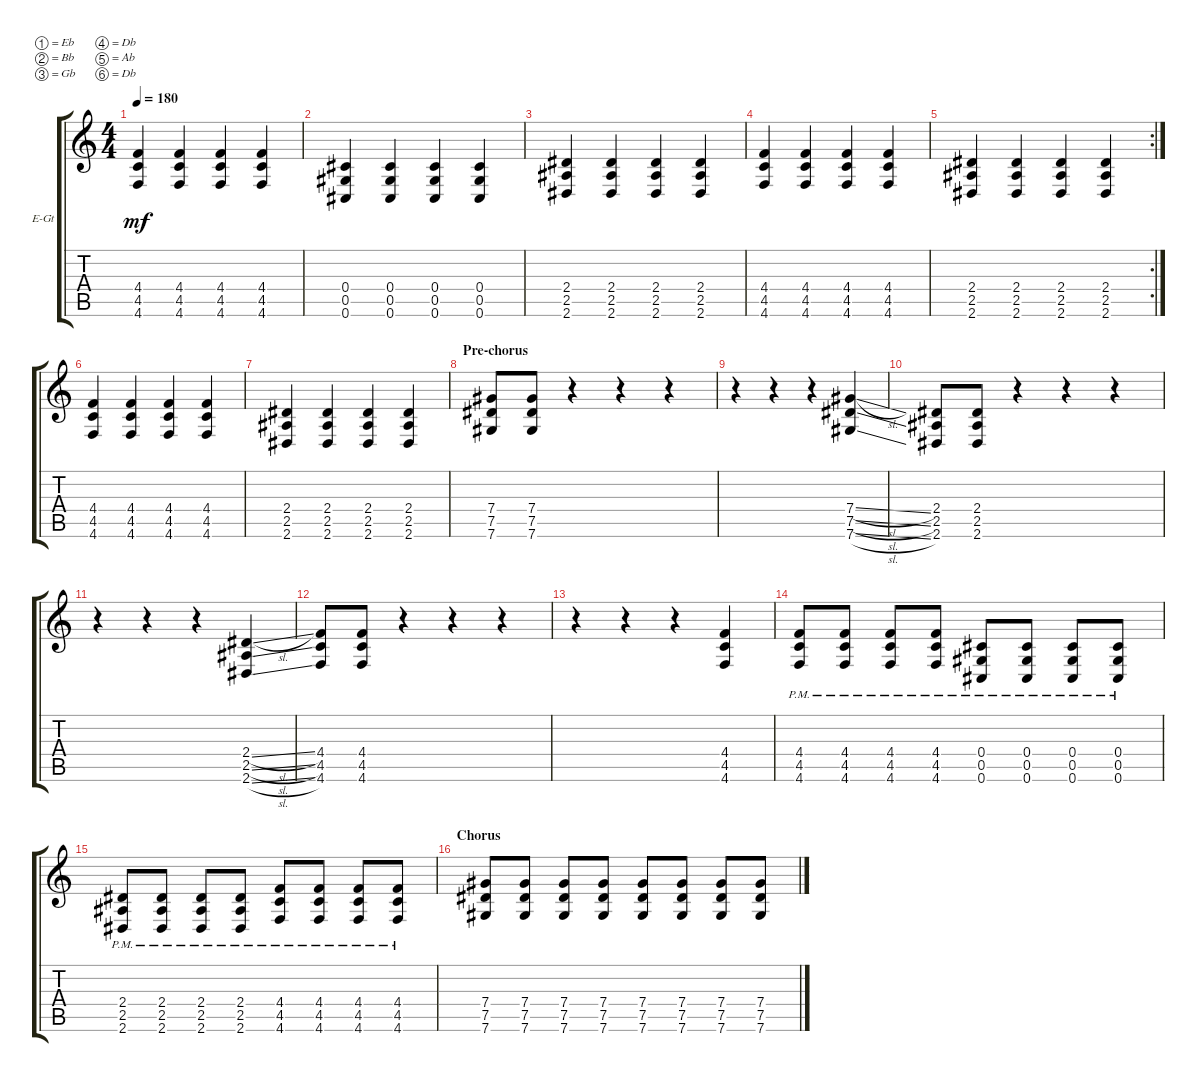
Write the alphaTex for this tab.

\defaultSystemsLayout 4
\bracketExtendMode groupsimilarinstruments
\firstSystemTrackNameOrientation horizontal
\otherSystemsTrackNameOrientation horizontal
\track ("rythum " "E-Gt") {instrument overdrivenguitar}
\staff {score tabs}
\tuning (Eb4 Bb3 Gb3 Db3 Ab2 Db2)
\ts (4 4)
\tempo 180
\clef g2
\ks c
(4.6 4.5 4.4).4{dy mf} (4.6 4.5 4.4).4 (4.6 4.5 4.4).4 (4.6 4.5 4.4).4 |
(0.6 0.5 0.4).4 (0.6 0.5 0.4).4 (0.6 0.5 0.4).4 (0.6 0.5 0.4).4 |
(2.6 2.5 2.4).4 (2.6 2.5 2.4).4 (2.6 2.5 2.4).4 (2.6 2.5 2.4).4 |
(4.6 4.5 4.4).4 (4.6 4.5 4.4).4 (4.6 4.5 4.4).4 (4.6 4.5 4.4).4 |
\rc 2
(2.6 2.5 2.4).4 (2.6 2.5 2.4).4 (2.6 2.5 2.4).4 (2.6 2.5 2.4).4 |
(4.6 4.5 4.4).4 (4.6 4.5 4.4).4 (4.6 4.5 4.4).4 (4.6 4.5 4.4).4 |
(2.6 2.5 2.4).4 (2.6 2.5 2.4).4 (2.6 2.5 2.4).4 (2.6 2.5 2.4).4 |
\section ("" "Pre-chorus")
(7.6 7.5 7.4).8 (7.5 7.4 7.6).8 r.4 r.4 r.4 |
r.4 r.4 r.4 (7.5{sl} 7.6{sl} 7.4{sl}).4 |
(2.6 2.5 2.4).8 (2.4 2.5 2.6).8 r.4 r.4 r.4 |
r.4 r.4 r.4 (2.6{sl} 2.5{sl} 2.4{sl}).4 |
(4.4 4.5 4.6).8 (4.6 4.5 4.4).8 r.4 r.4 r.4 |
r.4 r.4 r.4 (4.6 4.5 4.4).4 |
(4.6{pm} 4.5{pm} 4.4{pm}).8 (4.6{pm} 4.5{pm} 4.4{pm}).8 (4.6{pm} 4.5{pm} 4.4{pm}).8 (4.6{pm} 4.5{pm} 4.4{pm}).8 (0.6{pm} 0.5{pm} 0.4{pm}).8 (0.6{pm} 0.5{pm} 0.4{pm}).8 (0.6{pm} 0.5{pm} 0.4{pm}).8 (0.6{pm} 0.5{pm} 0.4{pm}).8 |
(2.6{pm} 2.5{pm} 2.4{pm}).8 (2.6{pm} 2.5{pm} 2.4{pm}).8 (2.6{pm} 2.5{pm} 2.4{pm}).8 (2.6{pm} 2.5{pm} 2.4{pm}).8 (4.6{pm} 4.5{pm} 4.4{pm}).8 (4.6{pm} 4.5{pm} 4.4{pm}).8 (4.6{pm} 4.5{pm} 4.4{pm}).8 (4.6{pm} 4.5{pm} 4.4{pm}).8 |
\section ("" "Chorus")
(7.6 7.5 7.4).8 (7.6 7.5 7.4).8 (7.6 7.5 7.4).8 (7.6 7.5 7.4).8 (7.6 7.5 7.4).8 (7.6 7.5 7.4).8 (7.6 7.5 7.4).8 (7.6 7.5 7.4).8
